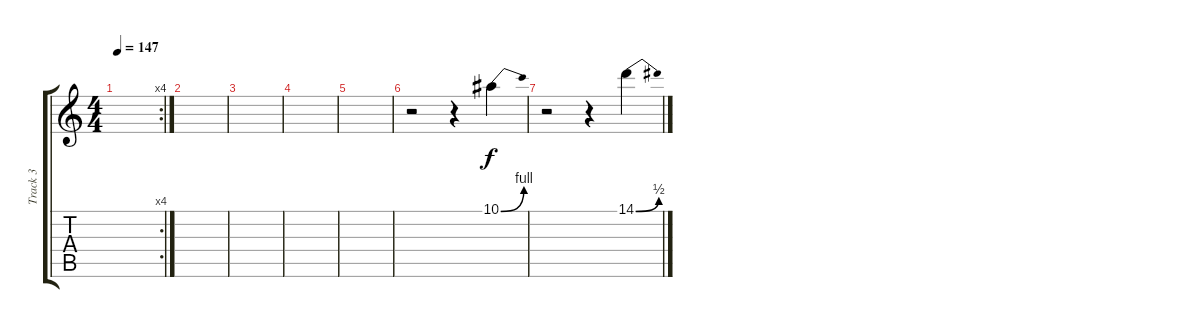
\track ("Track 3" "Track 3") {instrument distortionguitar}
\staff {score tabs}
\tuning (C4 G3 Eb3 Bb2 F2 C2) {hide}
\rc 4
\ts (4 4)
\tempo 147
\clef g2
\ks c
|
|
|
|
|
r.2 r.4 10.1{be (bend 0 0 60 4)}.4 |
r.2 r.4 14.1{be (bend 0 0 60 2)}.4
